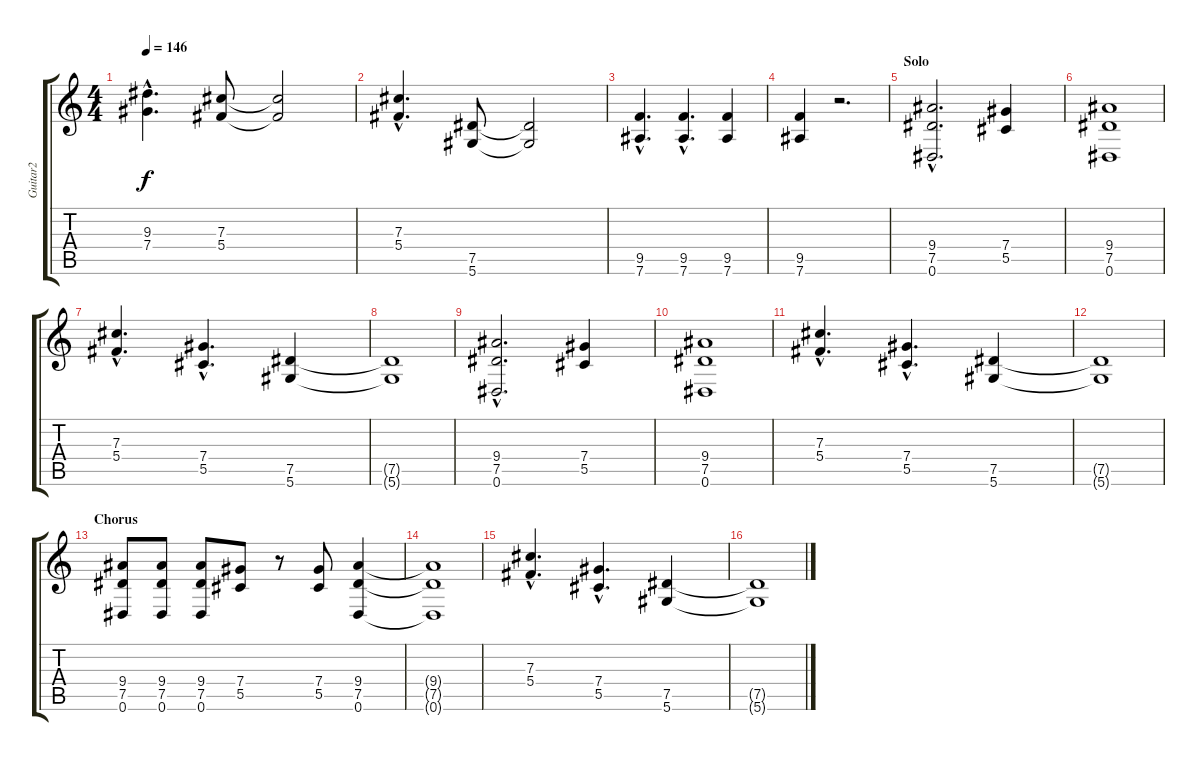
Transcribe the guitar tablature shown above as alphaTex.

\track ("Guitar2" "Guitar2") {instrument distortionguitar}
\staff {score tabs}
\tuning (Eb4 Bb3 Gb3 Db3 Ab2 Eb2) {hide}
\ts (4 4)
\tempo 146
\clef g2
\ks c
(9.3{hac} 7.4{hac}).4{d dy f} (7.3 5.4).8 (7.3{t} 5.4{t}).2 |
(7.3{hac} 5.4{hac}).4{d} (7.5 5.6).8 (7.5{t} 5.6{t}).2 |
(9.5{hac} 7.6{hac}).4{d} (9.5{hac} 7.6{hac}).4{d} (9.5 7.6).4 |
(9.5 7.6).4 r.2{d} |
\section ("" "Solo")
(9.4{hac} 7.5{hac} 0.6{hac}).2{d} (7.4 5.5).4 |
(9.4 7.5 0.6).1 |
(7.3{hac} 5.4{hac}).4{d} (7.4{hac} 5.5{hac}).4{d} (7.5 5.6).4 |
(7.5{t} 5.6{t}).1 |
(9.4{hac} 7.5{hac} 0.6{hac}).2{d} (7.4 5.5).4 |
(9.4 7.5 0.6).1 |
(7.3{hac} 5.4{hac}).4{d} (7.4{hac} 5.5{hac}).4{d} (7.5 5.6).4 |
(7.5{t} 5.6{t}).1 |
\section ("" "Chorus")
(9.4 7.5 0.6).8 (9.4 7.5 0.6).8 (9.4 7.5 0.6).8 (7.4 5.5).8 r.8 (7.4 5.5).8 (9.4 7.5 0.6).4 |
(9.4{t} 7.5{t} 0.6{t}).1 |
(7.3{hac} 5.4{hac}).4{d} (7.4{hac} 5.5{hac}).4{d} (7.5 5.6).4 |
(7.5{t} 5.6{t}).1
